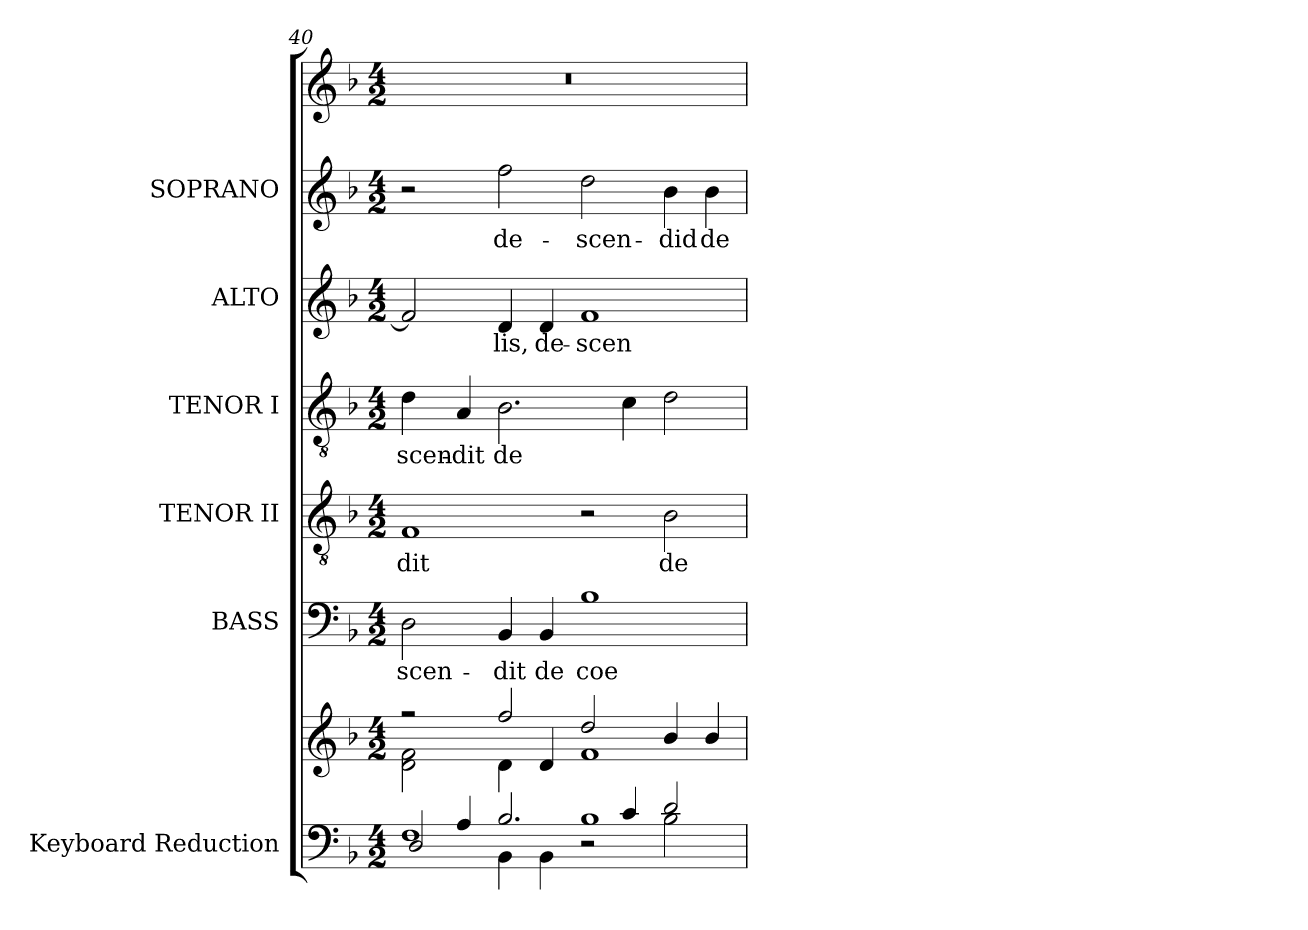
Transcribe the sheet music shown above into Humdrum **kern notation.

**kern	**kern	**kern	**text	**kern	**text	**kern	**text	**kern	**text	**kern	**text	**kern
*part7	*part7	*part6	*part6	*part5	*part5	*part4	*part4	*part3	*part3	*part2	*part2	*part1
*staff8	*staff7	*staff6	*staff6	*staff5	*staff5	*staff4	*staff4	*staff3	*staff3	*staff2	*staff2	*staff1
*I"Keyboard Reduction	*	*I"BASS	*	*I"TENOR II	*	*I"TENOR I	*	*I"ALTO	*	*I"SOPRANO	*	*
*I'Reduc.	*	*I'B.	*	*I'T. II	*	*I'T. I	*	*I'A.	*	*I'S.	*	*
*clefF4	*clefG2	*clefF4	*	*clefGv2	*	*clefGv2	*	*clefG2	*	*clefG2	*	*clefG2
*	*	*	*	*ITrd7c12	*	*ITrd7c12	*	*	*	*	*	*
*k[b-]	*k[b-]	*k[b-]	*	*k[b-]	*	*k[b-]	*	*k[b-]	*	*k[b-]	*	*k[b-]
*F:	*F:	*F:	*	*F:	*	*F:	*	*F:	*	*F:	*	*F:
*M4/2	*M4/2	*M4/2	*	*M4/2	*	*M4/2	*	*M4/2	*	*M4/2	*	*M4/2
=40	=40	=40	=40	=40	=40	=40	=40	=40	=40	=40	=40	=40
*^	*^	*	*	*	*	*	*	*	*	*	*	*
*	*^	*	*	*	*	*	*	*	*	*	*	*	*	*
!	!	!	!	!	!	!LO:LY:b:color=#000000	!	!	!	!	!	!	!	!	!
!	!	!	!	!	!	!	!	!LO:LY:b:color=#000000	!	!	!	!	!	!	!
!	!	!	!	!	!	!	!	!	!	!LO:LY:b:color=#000000	!	!	!	!	!LO:N:vis=1
4ryy	1Fi	2Di/	2r	2di\ 2fi	2Di\	-scen-	1FFi	-dit	4Di\	-scen-	2fi/]	.	2r	.	0r
!	!	!	!	!	!	!	!	!	!	!LO:LY:b:color=#000000	!	!	!	!	!
4Ai/	.	.	.	.	.	.	.	.	4AAi/	-dit	.	.	.	.	.
!	!	!	!	!	!	!LO:LY:b:color=#000000	!	!	!	!	!	!	!	!	!
!	!	!	!	!	!	!	!	!	!	!LO:LY:b:color=#000000	!	!	!	!	!
!	!	!	!	!	!	!	!	!	!	!	!	!LO:LY:b:color=#000000	!	!	!
!	!	!	!	!	!	!	!	!	!	!	!	!	!	!LO:LY:b:color=#000000	!
2.B-i/	.	4BB-i\	2ffi/	4di\	4BB-i/	-dit	.	.	2.BB-i\	de	4di/	-lis,	2ffi\	de-	.
!	!	!	!	!	!	!LO:LY:b:color=#000000	!	!	!	!	!	!	!	!	!
!	!	!	!	!	!	!	!	!	!	!	!	!LO:LY:b:color=#000000	!	!	!
.	.	4BB-i\	.	4di/	4BB-i/	de	.	.	.	.	4di/	de-	.	.	.
!	!	!	!	!	!	!LO:LY:b:color=#000000	!	!	!	!	!	!	!	!	!
!	!	!	!	!	!	!	!	!	!	!	!	!LO:LY:b:color=#000000	!	!	!
!	!	!	!	!	!	!	!	!	!	!	!	!	!	!LO:LY:b:color=#000000	!
.	2r	1B-i	2ddi/	1fi	1B-i	coe-	2r	.	.	.	1fi	-scen-	2ddi\	-scen-	.
4ci/	.	.	.	.	.	.	.	.	4Ci\	.	.	.	.	.	.
!	!	!	!	!	!	!	!	!LO:LY:b:color=#000000	!	!	!	!	!	!	!
!	!	!	!	!	!	!	!	!	!	!	!	!	!	!LO:LY:b:color=#000000	!
2di/	2B-i\	.	4b-i/	.	.	.	2BB-i\	de	2Di\	.	.	.	4b-i\	-did	.
!	!	!	!	!	!	!	!	!	!	!	!	!	!	!LO:LY:b:color=#000000	!
.	.	.	4b-i/	.	.	.	.	.	.	.	.	.	4b-i\	de	.
*v	*v	*v	*	*	*	*	*	*	*	*	*	*	*	*	*
*	*v	*v	*	*	*	*	*	*	*	*	*	*	*
=	=	=	=	=	=	=	=	=	=	=	=	=
*-	*-	*-	*-	*-	*-	*-	*-	*-	*-	*-	*-	*-
